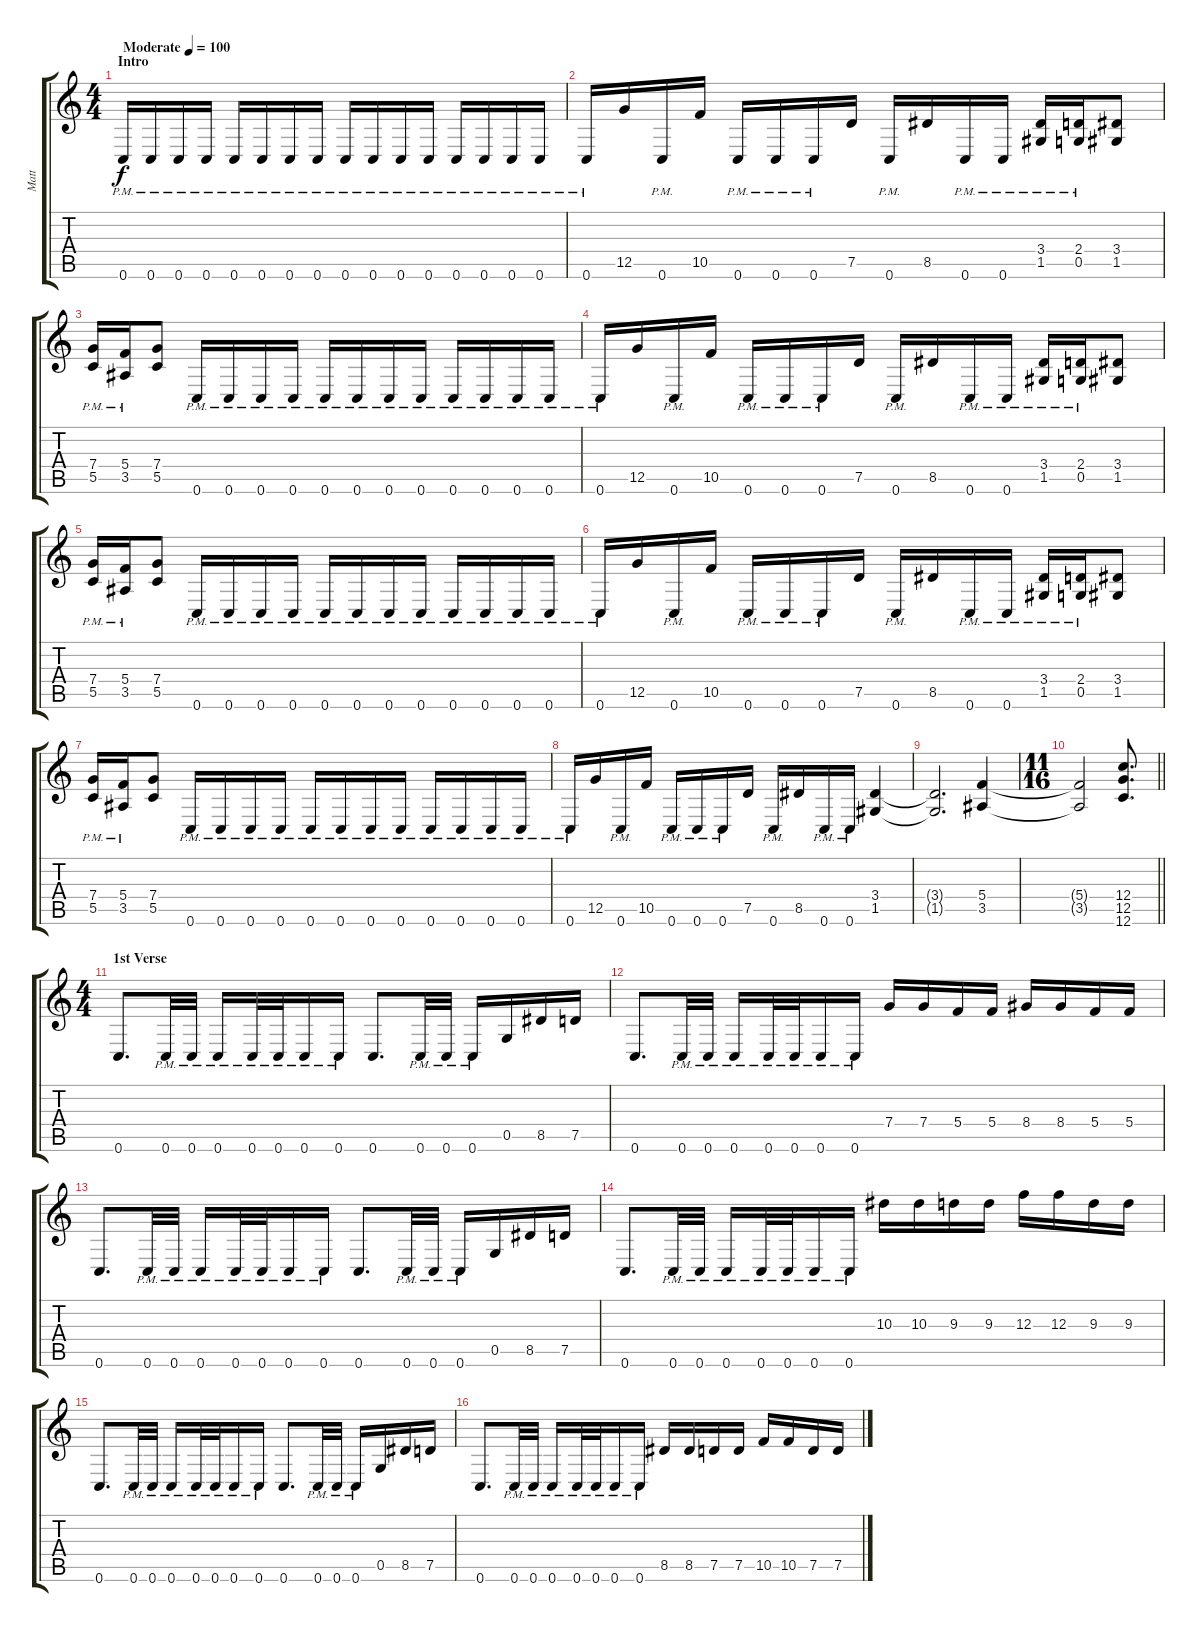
\track ("Matt" "Matt") {instrument distortionguitar}
\staff {score tabs}
\tuning (D4 A3 F3 C3 G2 C2) {hide}
\ts (4 4)
\section ("" "Intro")
\tempo (100 "Moderate")
\clef g2
\ks c
0.6{pm}.16{dy f instrument distortionguitar} 0.6{pm}.16 0.6{pm}.16 0.6{pm}.16 0.6{pm}.16 0.6{pm}.16 0.6{pm}.16 0.6{pm}.16 0.6{pm}.16 0.6{pm}.16 0.6{pm}.16 0.6{pm}.16 0.6{pm}.16 0.6{pm}.16 0.6{pm}.16 0.6{pm}.16 |
0.6{pm}.16 12.5.16 0.6{pm}.16 10.5.16 0.6{pm}.16 0.6{pm}.16 0.6{pm}.16 7.5.16 0.6{pm}.16 8.5.16 0.6{pm}.16 0.6{pm}.16 (3.4{pm} 1.5{pm}).16 (2.4{pm} 0.5{pm}).16 (3.4 1.5).8 |
(7.4{pm} 5.5{pm}).16 (5.4{pm} 3.5{pm}).16 (7.4 5.5).8 0.6{pm}.16 0.6{pm}.16 0.6{pm}.16 0.6{pm}.16 0.6{pm}.16 0.6{pm}.16 0.6{pm}.16 0.6{pm}.16 0.6{pm}.16 0.6{pm}.16 0.6{pm}.16 0.6{pm}.16 |
0.6{pm}.16 12.5.16 0.6{pm}.16 10.5.16 0.6{pm}.16 0.6{pm}.16 0.6{pm}.16 7.5.16 0.6{pm}.16 8.5.16 0.6{pm}.16 0.6{pm}.16 (3.4{pm} 1.5{pm}).16 (2.4{pm} 0.5{pm}).16 (3.4 1.5).8 |
(7.4{pm} 5.5{pm}).16 (5.4{pm} 3.5{pm}).16 (7.4 5.5).8 0.6{pm}.16 0.6{pm}.16 0.6{pm}.16 0.6{pm}.16 0.6{pm}.16 0.6{pm}.16 0.6{pm}.16 0.6{pm}.16 0.6{pm}.16 0.6{pm}.16 0.6{pm}.16 0.6{pm}.16 |
0.6{pm}.16 12.5.16 0.6{pm}.16 10.5.16 0.6{pm}.16 0.6{pm}.16 0.6{pm}.16 7.5.16 0.6{pm}.16 8.5.16 0.6{pm}.16 0.6{pm}.16 (3.4{pm} 1.5{pm}).16 (2.4{pm} 0.5{pm}).16 (3.4 1.5).8 |
(7.4{pm} 5.5{pm}).16 (5.4{pm} 3.5{pm}).16 (7.4 5.5).8 0.6{pm}.16 0.6{pm}.16 0.6{pm}.16 0.6{pm}.16 0.6{pm}.16 0.6{pm}.16 0.6{pm}.16 0.6{pm}.16 0.6{pm}.16 0.6{pm}.16 0.6{pm}.16 0.6{pm}.16 |
0.6{pm}.16 12.5.16 0.6{pm}.16 10.5.16 0.6{pm}.16 0.6{pm}.16 0.6{pm}.16 7.5.16 0.6{pm}.16 8.5.16 0.6{pm}.16 0.6{pm}.16 (3.4 1.5).4 |
(3.4{t} 1.5{t}).2{d} (5.4 3.5).4 |
\ts (11 16)
\barLineRight lightlight
(5.4{t} 3.5{t}).2 (12.4 12.5 12.6).8{d instrument guitarfretnoise} |
\ts (4 4)
\section ("" "1st Verse")
0.6.8{d instrument distortionguitar} 0.6{pm}.32 0.6{pm}.32 0.6{pm}.16 0.6{pm}.32 0.6{pm}.32 0.6{pm}.16 0.6{pm}.16 0.6.8{d} 0.6{pm}.32 0.6{pm}.32 0.6{pm}.16 0.5.16 8.5.16 7.5.16 |
0.6.8{d} 0.6{pm}.32 0.6{pm}.32 0.6{pm}.16 0.6{pm}.32 0.6{pm}.32 0.6{pm}.16 0.6{pm}.16 7.4.16 7.4.16 5.4.16 5.4.16 8.4.16 8.4.16 5.4.16 5.4.16 |
0.6.8{d} 0.6{pm}.32 0.6{pm}.32 0.6{pm}.16 0.6{pm}.32 0.6{pm}.32 0.6{pm}.16 0.6{pm}.16 0.6.8{d} 0.6{pm}.32 0.6{pm}.32 0.6{pm}.16 0.5.16 8.5.16 7.5.16 |
0.6.8{d} 0.6{pm}.32 0.6{pm}.32 0.6{pm}.16 0.6{pm}.32 0.6{pm}.32 0.6{pm}.16 0.6{pm}.16 10.3.16 10.3.16 9.3.16 9.3.16 12.3.16 12.3.16 9.3.16 9.3.16 |
0.6.8{d} 0.6{pm}.32 0.6{pm}.32 0.6{pm}.16 0.6{pm}.32 0.6{pm}.32 0.6{pm}.16 0.6{pm}.16 0.6.8{d} 0.6{pm}.32 0.6{pm}.32 0.6{pm}.16 0.5.16 8.5.16 7.5.16 |
0.6.8{d} 0.6{pm}.32 0.6{pm}.32 0.6{pm}.16 0.6{pm}.32 0.6{pm}.32 0.6{pm}.16 0.6{pm}.16 8.5.16 8.5.16 7.5.16 7.5.16 10.5.16 10.5.16 7.5.16 7.5.16
